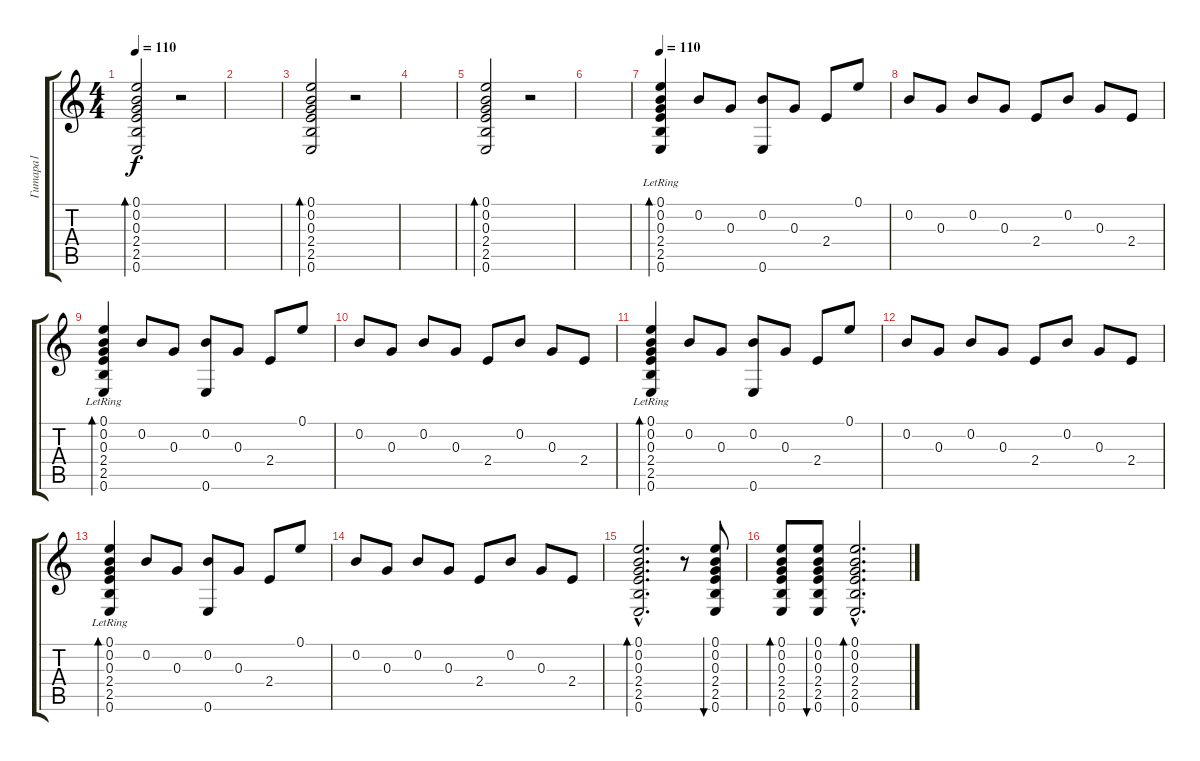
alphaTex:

\track ("Гитара1" "Гитара1") {instrument acousticguitarnylon}
\staff {score tabs}
\tuning (E4 B3 G3 D3 A2 E2) {hide}
\ts (4 4)
\tempo 110
\clef g2
\ks c
(0.1 0.2 0.3 2.4 2.5 0.6).2{bd 240 dy f} r.2 |
|
(0.1 0.2 0.3 2.4 2.5 0.6).2{bd 240} r.2 |
|
(0.1 0.2 0.3 2.4 2.5 0.6).2{bd 240} r.2 |
|
\tempo 110
(0.1{lr} 0.2 0.3{lr} 2.4{lr} 2.5 0.6{lr}).4{bd 60} 0.2.8 0.3.8 (0.2 0.6).8 0.3.8 2.4.8 0.1.8 |
0.2.8 0.3.8 0.2.8 0.3.8 2.4.8 0.2.8 0.3.8 2.4.8 |
(0.1{lr} 0.2 0.3{lr} 2.4{lr} 2.5 0.6{lr}).4{bd 60} 0.2.8 0.3.8 (0.2 0.6).8 0.3.8 2.4.8 0.1.8 |
0.2.8 0.3.8 0.2.8 0.3.8 2.4.8 0.2.8 0.3.8 2.4.8 |
(0.1{lr} 0.2 0.3{lr} 2.4{lr} 2.5 0.6{lr}).4{bd 60} 0.2.8 0.3.8 (0.2 0.6).8 0.3.8 2.4.8 0.1.8 |
0.2.8 0.3.8 0.2.8 0.3.8 2.4.8 0.2.8 0.3.8 2.4.8 |
(0.1{lr} 0.2 0.3{lr} 2.4{lr} 2.5 0.6{lr}).4{bd 60} 0.2.8 0.3.8 (0.2 0.6).8 0.3.8 2.4.8 0.1.8 |
0.2.8 0.3.8 0.2.8 0.3.8 2.4.8 0.2.8 0.3.8 2.4.8 |
(0.1{hac} 0.2{hac} 0.3{hac} 2.4{hac} 2.5{hac} 0.6{hac}).2{d bd 60} r.8 (0.1 0.2 0.3 2.4 2.5 0.6).8{bu 30} |
(0.1 0.2 0.3 2.4 2.5 0.6).8{bd 30} (0.1 0.2 0.3 2.4 2.5 0.6).8{bu 30} (0.1{hac} 0.2{hac} 0.3{hac} 2.4{hac} 2.5{hac} 0.6{hac}).2{d bd 30}
